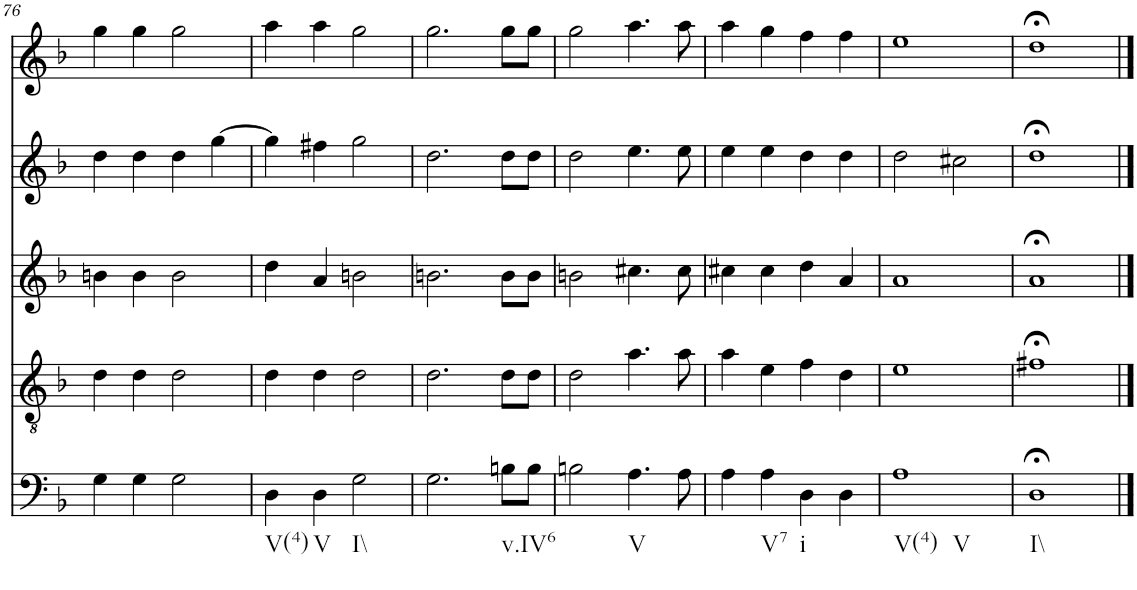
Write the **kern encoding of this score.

**kern	**kern	**kern	**kern	**kern
*part5	*part4	*part3	*part2	*part1
*staff5	*staff4	*staff3	*staff2	*staff1
*I"vox	*I"vox	*I"vox	*I"vox	*I"vox
!!LO:PB:g=z
*clefF4	*clefGv2	*clefG2	*clefG2	*clefG2
*k[b-]	*k[b-]	*k[b-]	*k[b-]	*k[b-]
*M4/4	*M4/4	*M4/4	*M4/4	*M4/4
=76	=76	=76	=76	=76
4G\	4d\	4bn\	4dd\	4gg\
4G\	4d\	4b\	4dd\	4gg\
2G\	2d\	2b\	4dd\	2gg\
.	.	.	[4gg\	.
=77	=77	=77	=77	=77
!LO:TX:b:t=V(4)	!	!	!	!
4D\	4d\	4dd\	4gg\]	4aa\
!LO:TX:b:t=V	!	!	!	!
4D\	4d\	4a/	4ff#X\	4aa\
!LO:TX:b:t=I\\	!	!	!	!
2G\	2d\	2bn\	2gg\	2gg\
=78	=78	=78	=78	=78
2.G\	2.d\	2.bn\	2.dd\	2.gg\
!LO:TX:b:t=v.IV6	!	!	!	!
8Bn\L	8d\L	8b\L	8dd\L	8gg\L
8B\J	8d\J	8b\J	8dd\J	8gg\J
=79	=79	=79	=79	=79
2Bn\	2d\	2bn\	2dd\	2gg\
!LO:TX:b:t=V	!	!	!	!
4.A\	4.a\	4.cc#X\	4.ee\	4.aa\
8A\	8a\	8cc#\	8ee\	8aa\
=80	=80	=80	=80	=80
4A\	4a\	4cc#X\	4ee\	4aa\
!LO:TX:b:t=V7	!	!	!	!
4A\	4e\	4cc#\	4ee\	4gg\
!LO:TX:b:t=i	!	!	!	!
4D\	4f\	4dd\	4dd\	4ff\
4D\	4d\	4a/	4dd\	4ff\
=81	=81	=81	=81	=81
!LO:TX:b:t=V(4)	!	!	!	!
!LO:TX:b:t=V	!	!	!	!
1A	1e	1a	2dd\	1ee
.	.	.	2cc#X\	.
=82	=82	=82	=82	=82
!LO:TX:b:t=I\\	!	!	!	!
1D;<	1f#X;<	1a;<	1dd;<	1dd;<
==	==	==	==	==
*-	*-	*-	*-	*-
